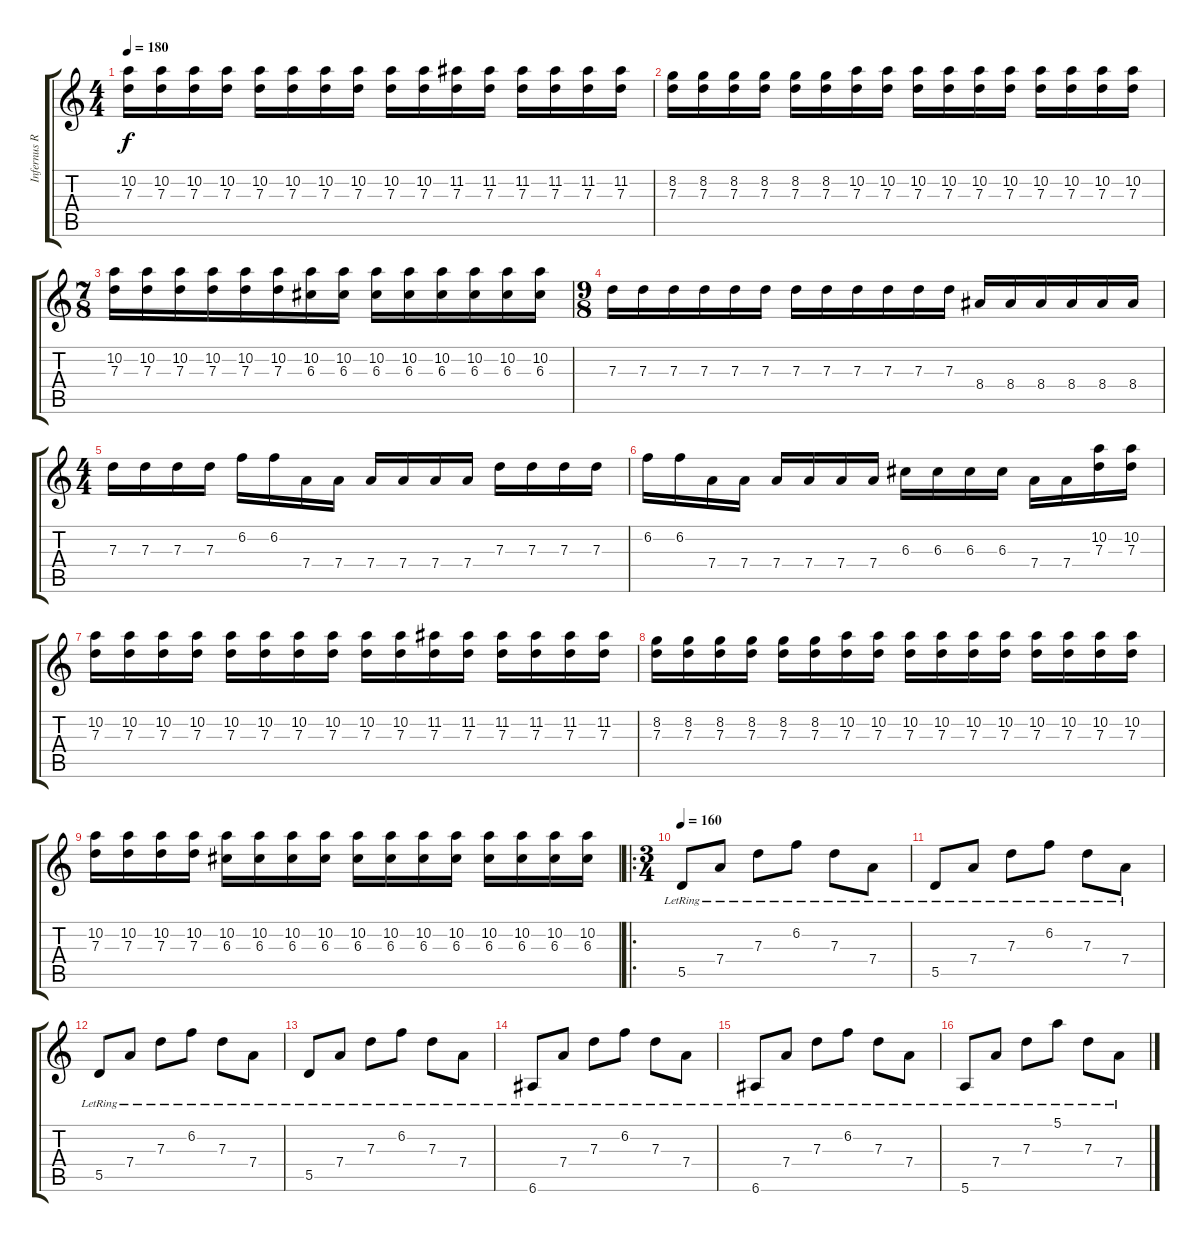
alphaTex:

\track ("Infernus Rythmn" "Infernus R") {instrument overdrivenguitar}
\staff {score tabs}
\tuning (E4 B3 G3 D3 A2 E2) {hide}
\ts (4 4)
\tempo 180
\clef g2
\ks c
(10.2 7.3).16{dy f} (10.2 7.3).16 (10.2 7.3).16 (10.2 7.3).16 (10.2 7.3).16 (10.2 7.3).16 (10.2 7.3).16 (10.2 7.3).16 (10.2 7.3).16 (10.2 7.3).16 (11.2 7.3).16 (11.2 7.3).16 (11.2 7.3).16 (11.2 7.3).16 (11.2 7.3).16 (11.2 7.3).16 |
(8.2 7.3).16 (8.2 7.3).16 (8.2 7.3).16 (8.2 7.3).16 (8.2 7.3).16 (8.2 7.3).16 (10.2 7.3).16 (10.2 7.3).16 (10.2 7.3).16 (10.2 7.3).16 (10.2 7.3).16 (10.2 7.3).16 (10.2 7.3).16 (10.2 7.3).16 (10.2 7.3).16 (10.2 7.3).16 |
\ts (7 8)
(10.2 7.3).16 (10.2 7.3).16 (10.2 7.3).16 (10.2 7.3).16 (10.2 7.3).16 (10.2 7.3).16 (10.2 6.3).16 (10.2 6.3).16 (10.2 6.3).16 (10.2 6.3).16 (10.2 6.3).16 (10.2 6.3).16 (10.2 6.3).16 (10.2 6.3).16 |
\ts (9 8)
7.3.16 7.3.16 7.3.16 7.3.16 7.3.16 7.3.16 7.3.16 7.3.16 7.3.16 7.3.16 7.3.16 7.3.16 8.4.16 8.4.16 8.4.16 8.4.16 8.4.16 8.4.16 |
\ts (4 4)
7.3.16 7.3.16 7.3.16 7.3.16 6.2.16 6.2.16 7.4.16 7.4.16 7.4.16 7.4.16 7.4.16 7.4.16 7.3.16 7.3.16 7.3.16 7.3.16 |
6.2.16 6.2.16 7.4.16 7.4.16 7.4.16 7.4.16 7.4.16 7.4.16 6.3.16 6.3.16 6.3.16 6.3.16 7.4.16 7.4.16 (10.2 7.3).16 (10.2 7.3).16 |
(10.2 7.3).16 (10.2 7.3).16 (10.2 7.3).16 (10.2 7.3).16 (10.2 7.3).16 (10.2 7.3).16 (10.2 7.3).16 (10.2 7.3).16 (10.2 7.3).16 (10.2 7.3).16 (11.2 7.3).16 (11.2 7.3).16 (11.2 7.3).16 (11.2 7.3).16 (11.2 7.3).16 (11.2 7.3).16 |
(8.2 7.3).16 (8.2 7.3).16 (8.2 7.3).16 (8.2 7.3).16 (8.2 7.3).16 (8.2 7.3).16 (10.2 7.3).16 (10.2 7.3).16 (10.2 7.3).16 (10.2 7.3).16 (10.2 7.3).16 (10.2 7.3).16 (10.2 7.3).16 (10.2 7.3).16 (10.2 7.3).16 (10.2 7.3).16 |
(10.2 7.3).16 (10.2 7.3).16 (10.2 7.3).16 (10.2 7.3).16 (10.2 6.3).16 (10.2 6.3).16 (10.2 6.3).16 (10.2 6.3).16 (10.2 6.3).16 (10.2 6.3).16 (10.2 6.3).16 (10.2 6.3).16 (10.2 6.3).16 (10.2 6.3).16 (10.2 6.3).16 (10.2 6.3).16 |
\ro
\ts (3 4)
\tempo 160
5.5{lr}.8 7.4{lr}.8 7.3{lr}.8 6.2{lr}.8 7.3{lr}.8 7.4{lr}.8 |
5.5{lr}.8 7.4{lr}.8 7.3{lr}.8 6.2{lr}.8 7.3{lr}.8 7.4{lr}.8 |
5.5{lr}.8 7.4{lr}.8 7.3{lr}.8 6.2{lr}.8 7.3{lr}.8 7.4{lr}.8 |
5.5{lr}.8 7.4{lr}.8 7.3{lr}.8 6.2{lr}.8 7.3{lr}.8 7.4{lr}.8 |
6.6{lr}.8 7.4{lr}.8 7.3{lr}.8 6.2{lr}.8 7.3{lr}.8 7.4{lr}.8 |
6.6{lr}.8 7.4{lr}.8 7.3{lr}.8 6.2{lr}.8 7.3{lr}.8 7.4{lr}.8 |
5.6{lr}.8 7.4{lr}.8 7.3{lr}.8 5.1{lr}.8 7.3{lr}.8 7.4{lr}.8
